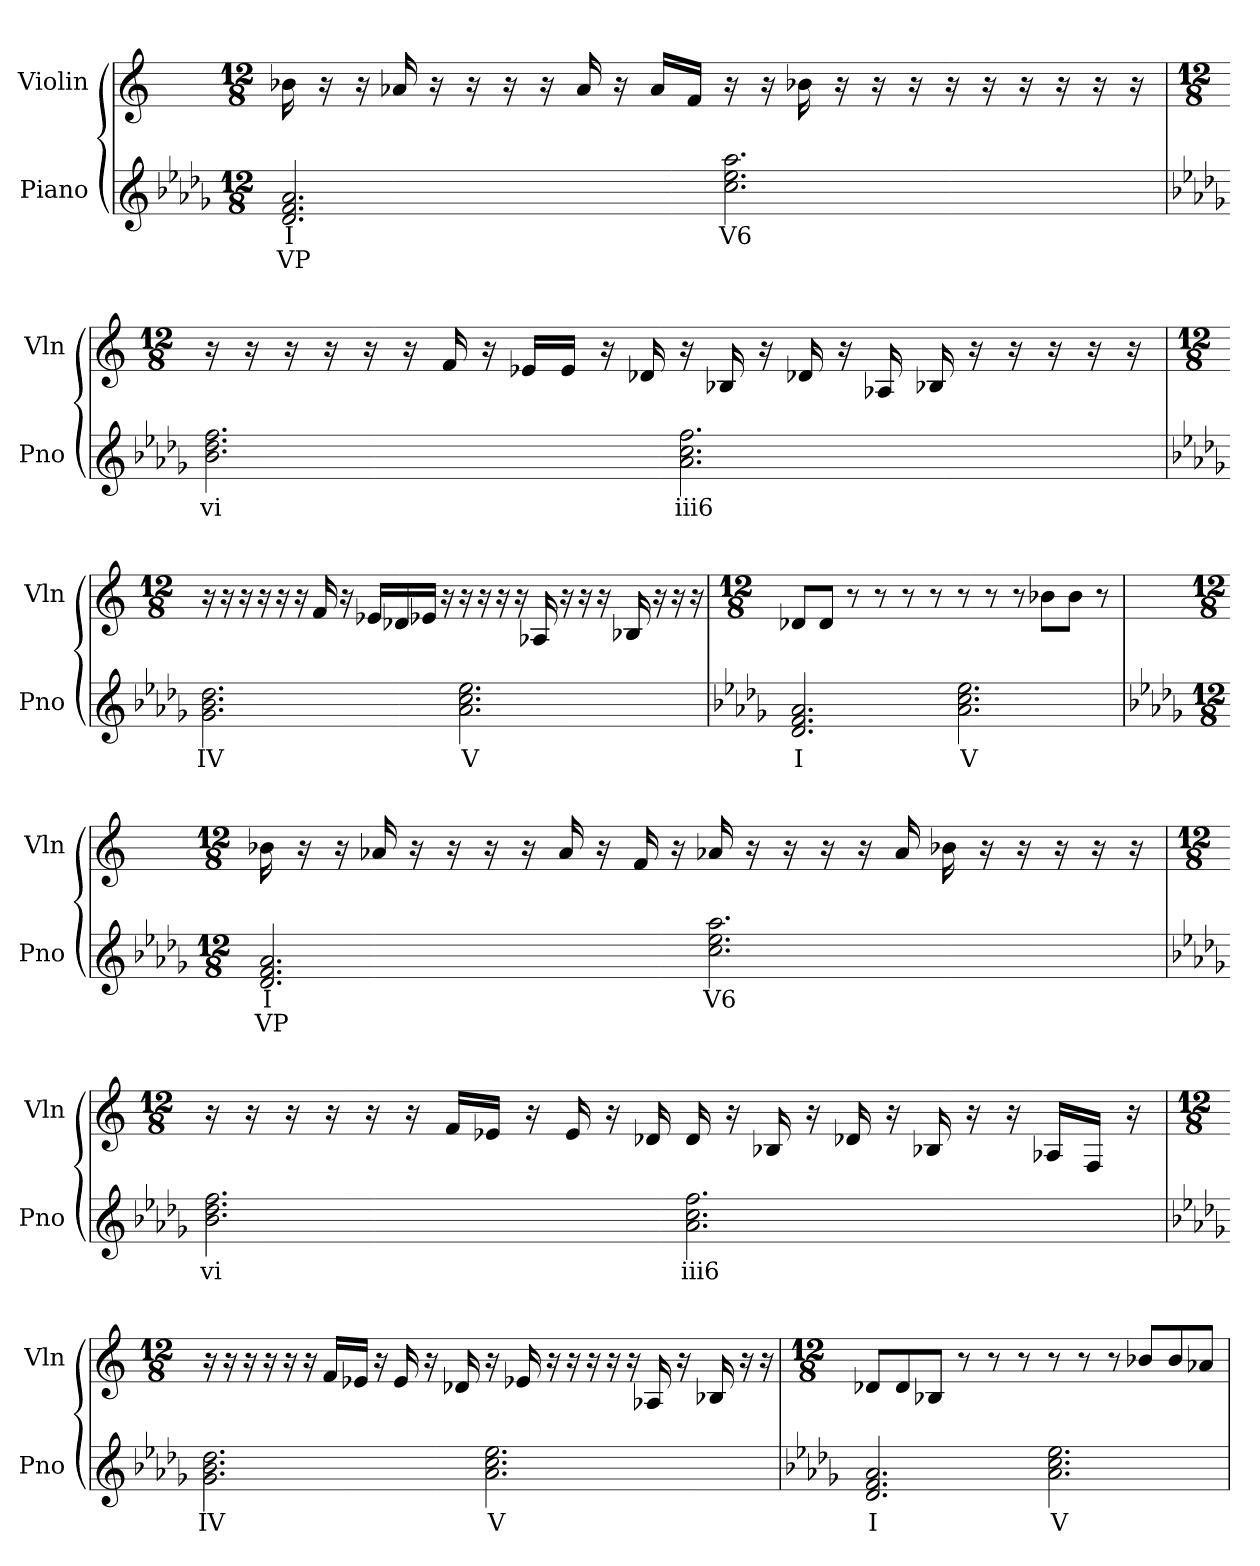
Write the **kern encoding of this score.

**kern	**text	**text	**kern
*part2	*part2	*part2	*part1
*staff2	*staff2	*staff2	*staff1
*I"Piano	*	*	*I"Violin
*I'Pno	*	*	*I'Vln
*k[b-e-a-d-g-]	*	*	*
*D-:	*	*	*
*M12/8	*	*	*M12/8
=	=	=	=
2.d- 2.f 2.a-	I	VP	16b-X
.	.	.	16r
.	.	.	16r
.	.	.	16a-X
.	.	.	16r
.	.	.	16r
.	.	.	16r
.	.	.	16r
.	.	.	16a-
.	.	.	16r
.	.	.	16a-LL
.	.	.	16fJJ
2.cc 2.ee- 2.aa-	V6	.	16r
.	.	.	16r
.	.	.	16b-X
.	.	.	16r
.	.	.	16r
.	.	.	16r
.	.	.	16r
.	.	.	16r
.	.	.	16r
.	.	.	16r
.	.	.	16r
.	.	.	16r
=	=	=	=
*k[b-e-a-d-g-]	*	*	*
*D-:	*	*	*
*	*	*	*M12/8
2.b- 2.dd- 2.ff	vi	.	16r
.	.	.	16r
.	.	.	16r
.	.	.	16r
.	.	.	16r
.	.	.	16r
.	.	.	16f
.	.	.	16r
.	.	.	16e-XLL
.	.	.	16e-JJ
.	.	.	16r
.	.	.	16d-X
2.a- 2.cc 2.ff	iii6	.	16r
.	.	.	16B-X
.	.	.	16r
.	.	.	16d-X
.	.	.	16r
.	.	.	16A-X
.	.	.	16B-X
.	.	.	16r
.	.	.	16r
.	.	.	16r
.	.	.	16r
.	.	.	16r
=	=	=	=
*k[b-e-a-d-g-]	*	*	*
*D-:	*	*	*
*	*	*	*M12/8
2.g- 2.b- 2.dd-	IV	.	16r
.	.	.	16r
.	.	.	16r
.	.	.	16r
.	.	.	16r
.	.	.	16r
.	.	.	16f
.	.	.	16r
.	.	.	16e-XLL
.	.	.	16d-X
.	.	.	16e-XJJ
.	.	.	16r
2.a- 2.cc 2.ee-	V	.	16r
.	.	.	16r
.	.	.	16r
.	.	.	16r
.	.	.	16A-X
.	.	.	16r
.	.	.	16r
.	.	.	16r
.	.	.	16B-X
.	.	.	16r
.	.	.	16r
.	.	.	16r
=	=	=	=
*k[b-e-a-d-g-]	*	*	*
*D-:	*	*	*
*	*	*	*M12/8
2.d- 2.f 2.a-	I	.	8d-XL
.	.	.	8d-J
.	.	.	8r
.	.	.	8r
.	.	.	8r
.	.	.	8r
2.a- 2.cc 2.ee-	V	.	8r
.	.	.	8r
.	.	.	8r
.	.	.	8b-XL
.	.	.	8b-J
.	.	.	8r
=	=	=	=
*k[b-e-a-d-g-]	*	*	*
*D-:	*	*	*
*M12/8	*	*	*M12/8
2.d- 2.f 2.a-	I	VP	16b-X
.	.	.	16r
.	.	.	16r
.	.	.	16a-X
.	.	.	16r
.	.	.	16r
.	.	.	16r
.	.	.	16r
.	.	.	16a-
.	.	.	16r
.	.	.	16f
.	.	.	16r
2.cc 2.ee- 2.aa-	V6	.	16a-X
.	.	.	16r
.	.	.	16r
.	.	.	16r
.	.	.	16r
.	.	.	16a-
.	.	.	16b-X
.	.	.	16r
.	.	.	16r
.	.	.	16r
.	.	.	16r
.	.	.	16r
=	=	=	=
*k[b-e-a-d-g-]	*	*	*
*D-:	*	*	*
*	*	*	*M12/8
2.b- 2.dd- 2.ff	vi	.	16r
.	.	.	16r
.	.	.	16r
.	.	.	16r
.	.	.	16r
.	.	.	16r
.	.	.	16fLL
.	.	.	16e-XJJ
.	.	.	16r
.	.	.	16e-
.	.	.	16r
.	.	.	16d-X
2.a- 2.cc 2.ff	iii6	.	16d-
.	.	.	16r
.	.	.	16B-X
.	.	.	16r
.	.	.	16d-X
.	.	.	16r
.	.	.	16B-X
.	.	.	16r
.	.	.	16r
.	.	.	16A-XLL
.	.	.	16FJJ
.	.	.	16r
=	=	=	=
*k[b-e-a-d-g-]	*	*	*
*D-:	*	*	*
*	*	*	*M12/8
2.g- 2.b- 2.dd-	IV	.	16r
.	.	.	16r
.	.	.	16r
.	.	.	16r
.	.	.	16r
.	.	.	16r
.	.	.	16fLL
.	.	.	16e-XJJ
.	.	.	16r
.	.	.	16e-
.	.	.	16r
.	.	.	16d-X
2.a- 2.cc 2.ee-	V	.	16r
.	.	.	16e-X
.	.	.	16r
.	.	.	16r
.	.	.	16r
.	.	.	16r
.	.	.	16r
.	.	.	16A-X
.	.	.	16r
.	.	.	16B-X
.	.	.	16r
.	.	.	16r
=	=	=	=
*k[b-e-a-d-g-]	*	*	*
*D-:	*	*	*
*	*	*	*M12/8
2.d- 2.f 2.a-	I	.	8d-XL
.	.	.	8d-
.	.	.	8B-XJ
.	.	.	8r
.	.	.	8r
.	.	.	8r
2.a- 2.cc 2.ee-	V	.	8r
.	.	.	8r
.	.	.	8r
.	.	.	8b-XL
.	.	.	8b-
.	.	.	8a-XJ
=	=	=	=
*-	*-	*-	*-
